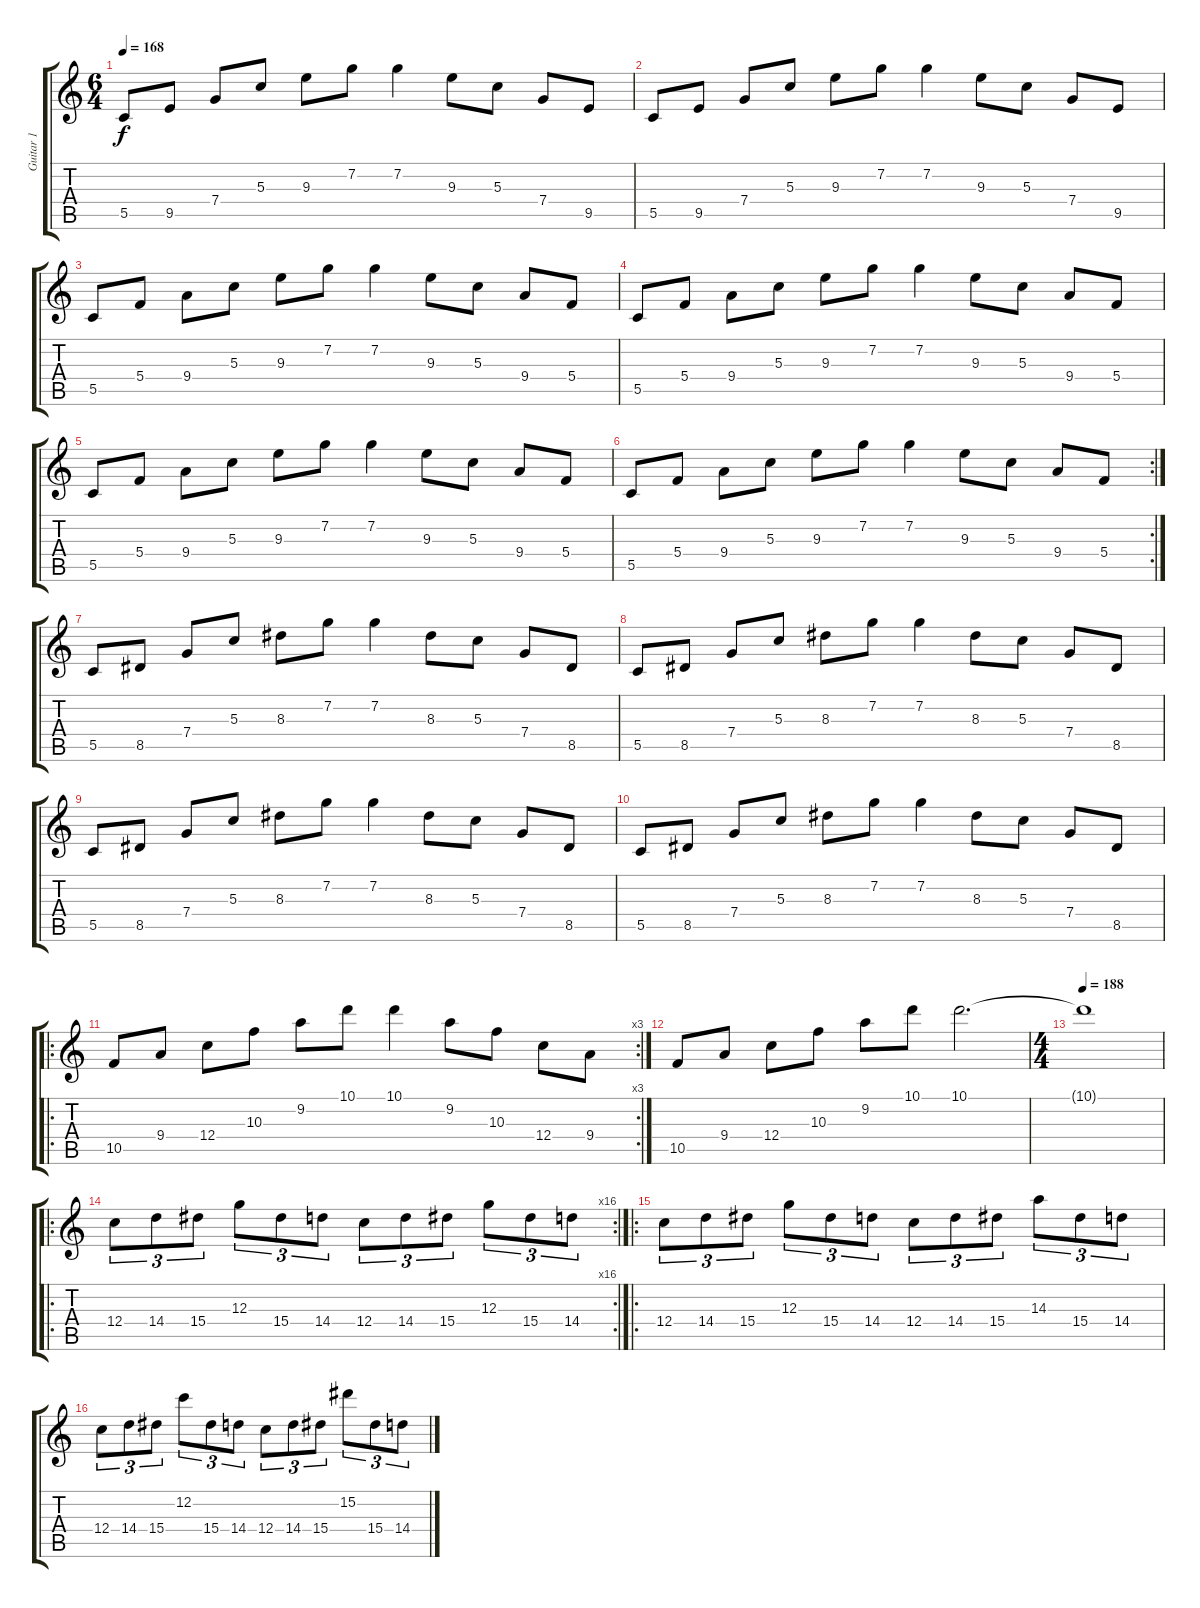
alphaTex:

\track ("Guitar 1" "Guitar 1") {instrument overdrivenguitar}
\staff {score tabs}
\tuning (E4 C4 G3 C3 G2 C2) {hide}
\ts (6 4)
\tempo 168
\clef g2
\ks c
5.5.8{dy f} 9.5.8 7.4.8 5.3.8 9.3.8 7.2.8 7.2.4 9.3.8 5.3.8 7.4.8 9.5.8 |
5.5.8 9.5.8 7.4.8 5.3.8 9.3.8 7.2.8 7.2.4 9.3.8 5.3.8 7.4.8 9.5.8 |
5.5.8 5.4.8 9.4.8 5.3.8 9.3.8 7.2.8 7.2.4 9.3.8 5.3.8 9.4.8 5.4.8 |
5.5.8 5.4.8 9.4.8 5.3.8 9.3.8 7.2.8 7.2.4 9.3.8 5.3.8 9.4.8 5.4.8 |
5.5.8 5.4.8 9.4.8 5.3.8 9.3.8 7.2.8 7.2.4 9.3.8 5.3.8 9.4.8 5.4.8 |
\rc 2
5.5.8 5.4.8 9.4.8 5.3.8 9.3.8 7.2.8 7.2.4 9.3.8 5.3.8 9.4.8 5.4.8 |
5.5.8 8.5.8 7.4.8 5.3.8 8.3.8 7.2.8 7.2.4 8.3.8 5.3.8 7.4.8 8.5.8 |
5.5.8 8.5.8 7.4.8 5.3.8 8.3.8 7.2.8 7.2.4 8.3.8 5.3.8 7.4.8 8.5.8 |
5.5.8 8.5.8 7.4.8 5.3.8 8.3.8 7.2.8 7.2.4 8.3.8 5.3.8 7.4.8 8.5.8 |
5.5.8 8.5.8 7.4.8 5.3.8 8.3.8 7.2.8 7.2.4 8.3.8 5.3.8 7.4.8 8.5.8 |
\ro
\rc 3
10.5.8 9.4.8 12.4.8 10.3.8 9.2.8 10.1.8 10.1.4 9.2.8 10.3.8 12.4.8 9.4.8 |
10.5.8 9.4.8 12.4.8 10.3.8 9.2.8 10.1.8 10.1.2{d} |
\ts (4 4)
\tempo 188
10.1{t}.1 |
\ro
\rc 16
12.4.8{tu (3 2)} 14.4.8{tu (3 2)} 15.4.8{tu (3 2)} 12.3.8{tu (3 2)} 15.4.8{tu (3 2)} 14.4.8{tu (3 2)} 12.4.8{tu (3 2)} 14.4.8{tu (3 2)} 15.4.8{tu (3 2)} 12.3.8{tu (3 2)} 15.4.8{tu (3 2)} 14.4.8{tu (3 2)} |
\ro
12.4.8{tu (3 2)} 14.4.8{tu (3 2)} 15.4.8{tu (3 2)} 12.3.8{tu (3 2)} 15.4.8{tu (3 2)} 14.4.8{tu (3 2)} 12.4.8{tu (3 2)} 14.4.8{tu (3 2)} 15.4.8{tu (3 2)} 14.3.8{tu (3 2)} 15.4.8{tu (3 2)} 14.4.8{tu (3 2)} |
12.4.8{tu (3 2)} 14.4.8{tu (3 2)} 15.4.8{tu (3 2)} 12.2.8{tu (3 2)} 15.4.8{tu (3 2)} 14.4.8{tu (3 2)} 12.4.8{tu (3 2)} 14.4.8{tu (3 2)} 15.4.8{tu (3 2)} 15.2.8{tu (3 2)} 15.4.8{tu (3 2)} 14.4.8{tu (3 2)}
